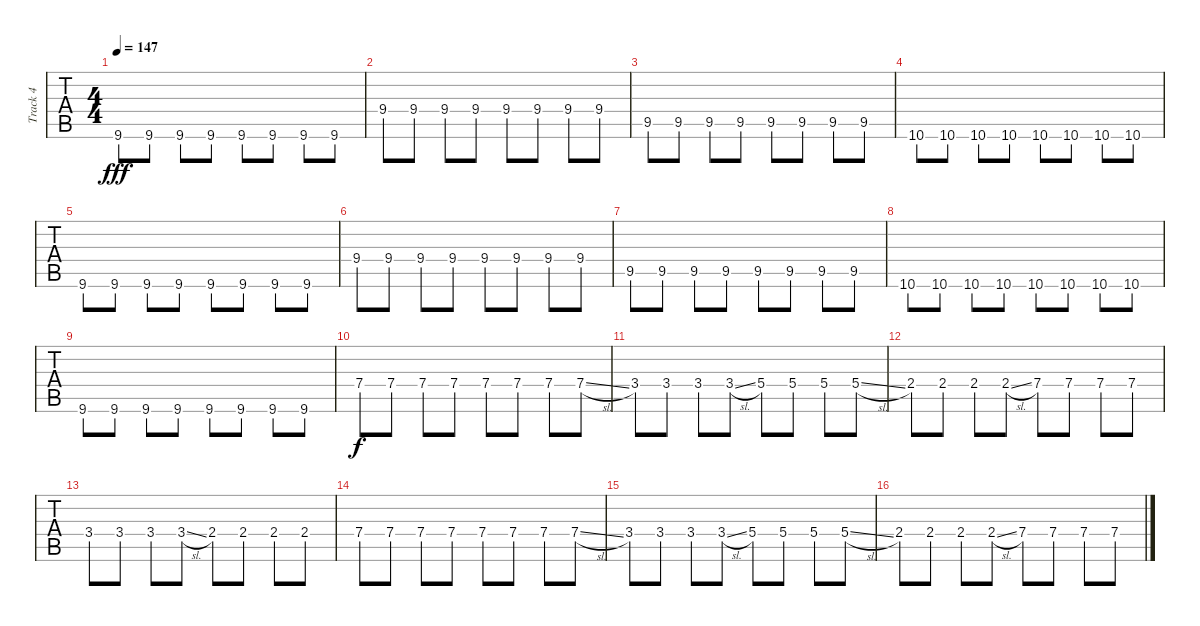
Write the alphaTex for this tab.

\track ("Track 4" "Track 4") {instrument acousticguitarsteel}
\staff {tabs}
\tuning (E4 B3 G3 D3 A2 D2) {hide}
\ts (4 4)
\tempo 147
\clef g2
\ks c
9.6.8{dy fff} 9.6.8 9.6.8 9.6.8 9.6.8 9.6.8 9.6.8 9.6.8 |
9.4.8 9.4.8 9.4.8 9.4.8 9.4.8 9.4.8 9.4.8 9.4.8 |
9.5.8 9.5.8 9.5.8 9.5.8 9.5.8 9.5.8 9.5.8 9.5.8 |
10.6.8 10.6.8 10.6.8 10.6.8 10.6.8 10.6.8 10.6.8 10.6.8 |
9.6.8 9.6.8 9.6.8 9.6.8 9.6.8 9.6.8 9.6.8 9.6.8 |
9.4.8 9.4.8 9.4.8 9.4.8 9.4.8 9.4.8 9.4.8 9.4.8 |
9.5.8 9.5.8 9.5.8 9.5.8 9.5.8 9.5.8 9.5.8 9.5.8 |
10.6.8 10.6.8 10.6.8 10.6.8 10.6.8 10.6.8 10.6.8 10.6.8 |
9.6.8 9.6.8 9.6.8 9.6.8 9.6.8 9.6.8 9.6.8 9.6.8 |
7.4.8{dy f} 7.4.8 7.4.8 7.4.8 7.4.8 7.4.8 7.4.8 7.4{sl}.8 |
3.4.8 3.4.8 3.4.8 3.4{sl}.8 5.4.8 5.4.8 5.4.8 5.4{sl}.8 |
2.4.8 2.4.8 2.4.8 2.4{sl}.8 7.4.8 7.4.8 7.4.8 7.4.8 |
3.4.8 3.4.8 3.4.8 3.4{sl}.8 2.4.8 2.4.8 2.4.8 2.4.8 |
7.4.8 7.4.8 7.4.8 7.4.8 7.4.8 7.4.8 7.4.8 7.4{sl}.8 |
3.4.8 3.4.8 3.4.8 3.4{sl}.8 5.4.8 5.4.8 5.4.8 5.4{sl}.8 |
2.4.8 2.4.8 2.4.8 2.4{sl}.8 7.4.8 7.4.8 7.4.8 7.4.8
